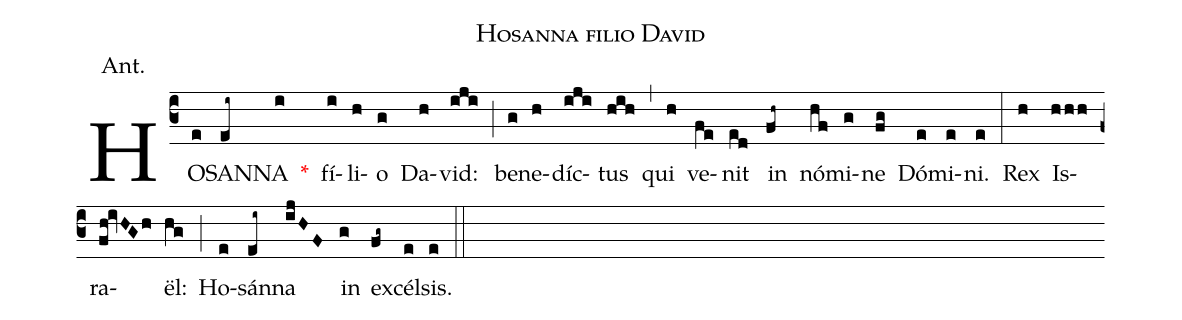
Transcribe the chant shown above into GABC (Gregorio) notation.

name:Hosanna filio David;
annotation:Ant.;
mode:VII.;
office-part:Antiphon;
%%
(c3) HO(e)SAN(ei~)NA(i) <v>\red{*}</v>() fí(i)li(h)o(g) Da(h)vid:(iji) (;) be(g)ne(h)díc(iji)tus(hih) (,) qui(h) ve(fe)nit(ed) in(fh~) nó(hf)mi(g)ne(fg) Dó(e)mi(e)ni.(e) (:) Rex(h) Is(hhh)ra(fh!ivHGh)ël:(hg) (;) Ho(e)sán(ei~)na(ijHF) in(g) ex(fg~)cél(e)sis.(e) (::)
